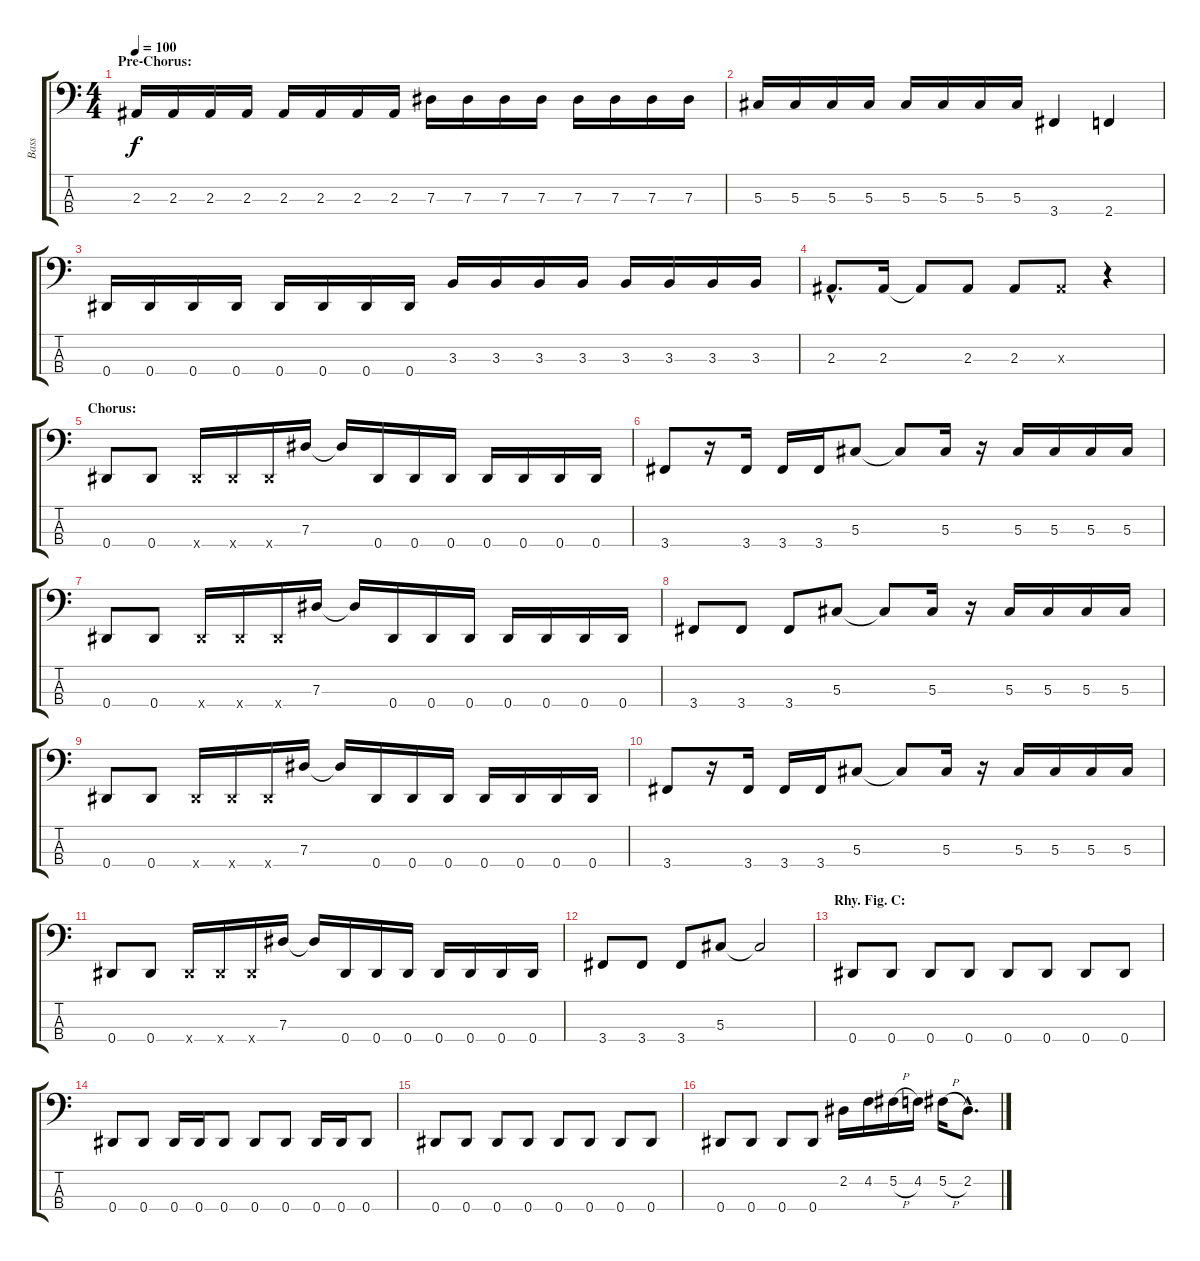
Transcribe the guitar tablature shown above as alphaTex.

\track ("Bass" "Bass") {instrument electricbasspick}
\staff {score tabs}
\tuning (Gb2 Db2 Ab1 Eb1) {hide}
\ts (4 4)
\section ("" "Pre-Chorus:")
\tempo 100
\clef f4
\ks c
2.3.16{dy f} 2.3.16 2.3.16 2.3.16 2.3.16 2.3.16 2.3.16 2.3.16 7.3.16 7.3.16 7.3.16 7.3.16 7.3.16 7.3.16 7.3.16 7.3.16 |
5.3.16 5.3.16 5.3.16 5.3.16 5.3.16 5.3.16 5.3.16 5.3.16 3.4.4 2.4.4 |
0.4.16 0.4.16 0.4.16 0.4.16 0.4.16 0.4.16 0.4.16 0.4.16 3.3.16 3.3.16 3.3.16 3.3.16 3.3.16 3.3.16 3.3.16 3.3.16 |
2.3{hac}.8{d} 2.3.16 2.3{t}.8 2.3.8 2.3.8 2.3{x}.8 r.4 |
\section ("" "Chorus:")
0.4.8 0.4.8 0.4{x}.16 0.4{x}.16 0.4{x}.16 7.3.16 7.3{t}.16 0.4.16 0.4.16 0.4.16 0.4.16 0.4.16 0.4.16 0.4.16 |
3.4.8 r.16 3.4.16 3.4.16 3.4.16 5.3.8 5.3{t}.8 5.3.16 r.16 5.3.16 5.3.16 5.3.16 5.3.16 |
0.4.8 0.4.8 0.4{x}.16 0.4{x}.16 0.4{x}.16 7.3.16 7.3{t}.16 0.4.16 0.4.16 0.4.16 0.4.16 0.4.16 0.4.16 0.4.16 |
3.4.8 3.4.8 3.4.8 5.3.8 5.3{t}.8 5.3.16 r.16 5.3.16 5.3.16 5.3.16 5.3.16 |
0.4.8 0.4.8 0.4{x}.16 0.4{x}.16 0.4{x}.16 7.3.16 7.3{t}.16 0.4.16 0.4.16 0.4.16 0.4.16 0.4.16 0.4.16 0.4.16 |
3.4.8 r.16 3.4.16 3.4.16 3.4.16 5.3.8 5.3{t}.8 5.3.16 r.16 5.3.16 5.3.16 5.3.16 5.3.16 |
0.4.8 0.4.8 0.4{x}.16 0.4{x}.16 0.4{x}.16 7.3.16 7.3{t}.16 0.4.16 0.4.16 0.4.16 0.4.16 0.4.16 0.4.16 0.4.16 |
3.4.8 3.4.8 3.4.8 5.3.8 5.3{t}.2 |
\section ("" "Rhy. Fig. C:")
0.4.8 0.4.8 0.4.8 0.4.8 0.4.8 0.4.8 0.4.8 0.4.8 |
0.4.8 0.4.8 0.4.16 0.4.16 0.4.8 0.4.8 0.4.8 0.4.16 0.4.16 0.4.8 |
0.4.8 0.4.8 0.4.8 0.4.8 0.4.8 0.4.8 0.4.8 0.4.8 |
0.4.8 0.4.8 0.4.8 0.4.8 2.2.16 4.2.16 5.2{h}.16 4.2.16 5.2{h}.16 2.2{hac}.8{d}
